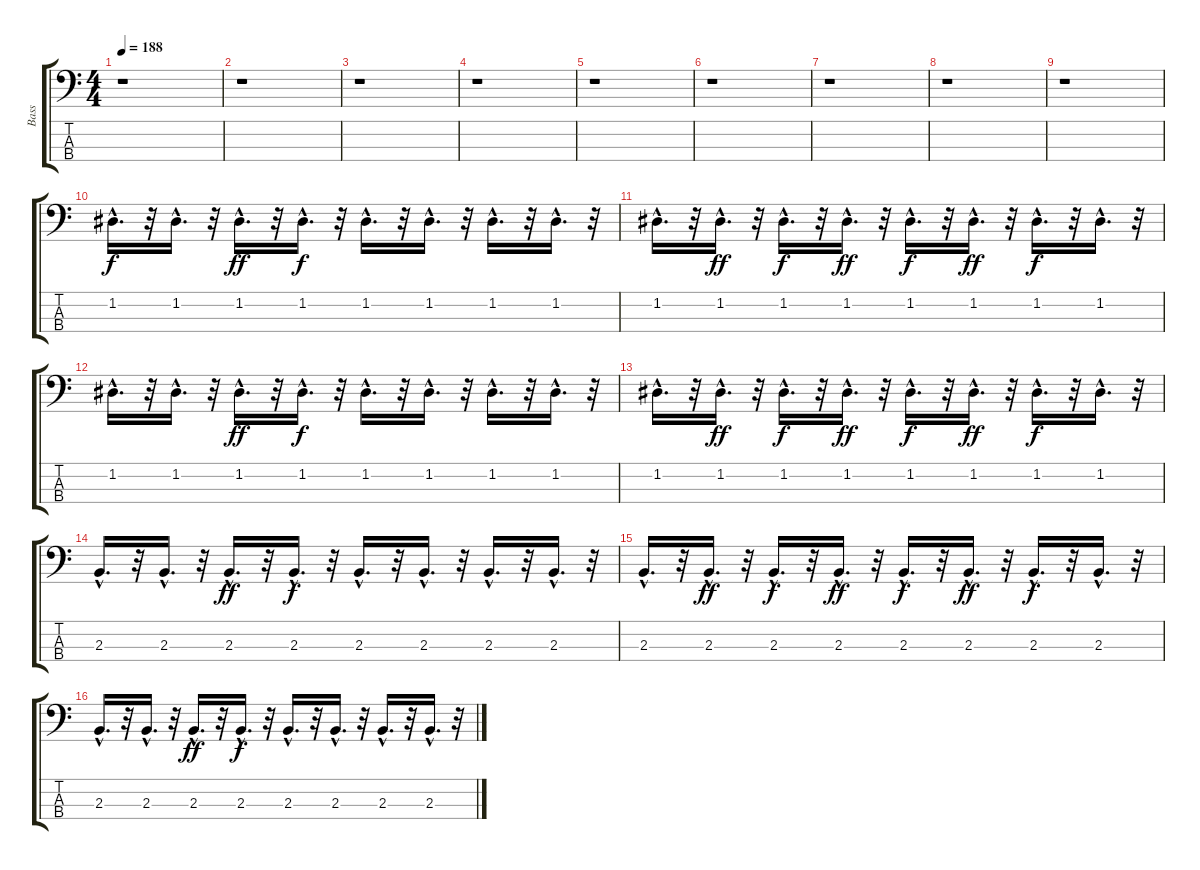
\track ("Bass" "Bass") {instrument electricbassfinger}
\staff {score tabs}
\tuning (G2 D2 A1 E1) {hide}
\ts (4 4)
\tempo 188
\clef f4
\ks c
r.1{dy f} |
r.1 |
r.1 |
r.1 |
r.1 |
r.1 |
r.1 |
r.1 |
r.1 |
1.2{hac}.16{d} r.32 1.2{hac}.16{d} r.32 1.2{hac}.16{d dy ff} r.32 1.2{hac}.16{d dy f} r.32 1.2{hac}.16{d} r.32 1.2{hac}.16{d} r.32 1.2{hac}.16{d} r.32 1.2{hac}.16{d} r.32 |
1.2{hac}.16{d} r.32 1.2{hac}.16{d dy ff} r.32 1.2{hac}.16{d dy f} r.32 1.2{hac}.16{d dy ff} r.32 1.2{hac}.16{d dy f} r.32 1.2{hac}.16{d dy ff} r.32 1.2{hac}.16{d dy f} r.32 1.2{hac}.16{d} r.32 |
1.2{hac}.16{d} r.32 1.2{hac}.16{d} r.32 1.2{hac}.16{d dy ff} r.32 1.2{hac}.16{d dy f} r.32 1.2{hac}.16{d} r.32 1.2{hac}.16{d} r.32 1.2{hac}.16{d} r.32 1.2{hac}.16{d} r.32 |
1.2{hac}.16{d} r.32 1.2{hac}.16{d dy ff} r.32 1.2{hac}.16{d dy f} r.32 1.2{hac}.16{d dy ff} r.32 1.2{hac}.16{d dy f} r.32 1.2{hac}.16{d dy ff} r.32 1.2{hac}.16{d dy f} r.32 1.2{hac}.16{d} r.32 |
2.3{hac}.16{d} r.32 2.3{hac}.16{d} r.32 2.3{hac}.16{d dy ff} r.32 2.3{hac}.16{d dy f} r.32 2.3{hac}.16{d} r.32 2.3{hac}.16{d} r.32 2.3{hac}.16{d} r.32 2.3{hac}.16{d} r.32 |
2.3{hac}.16{d} r.32 2.3{hac}.16{d dy ff} r.32 2.3{hac}.16{d dy f} r.32 2.3{hac}.16{d dy ff} r.32 2.3{hac}.16{d dy f} r.32 2.3{hac}.16{d dy ff} r.32 2.3{hac}.16{d dy f} r.32 2.3{hac}.16{d} r.32 |
2.3{hac}.16{d} r.32 2.3{hac}.16{d} r.32 2.3{hac}.16{d dy ff} r.32 2.3{hac}.16{d dy f} r.32 2.3{hac}.16{d} r.32 2.3{hac}.16{d} r.32 2.3{hac}.16{d} r.32 2.3{hac}.16{d} r.32
